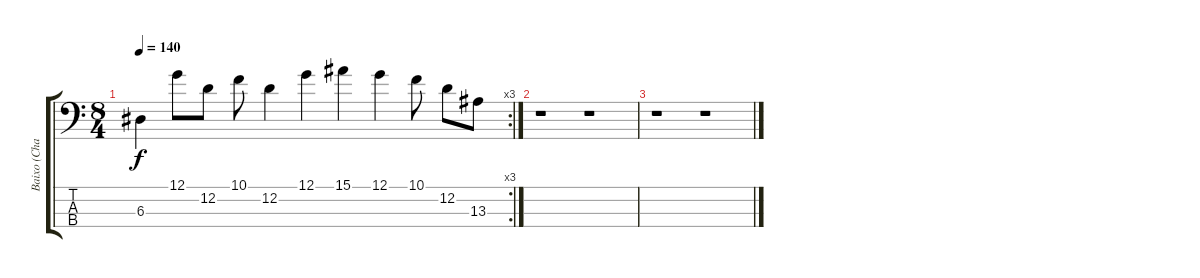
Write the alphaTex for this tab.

\track ("Baixo (Champignon)" "Baixo (Cha") {instrument slapbass2}
\staff {score tabs}
\tuning (G2 D2 A1 E1) {hide}
\rc 3
\ts (8 4)
\tempo 140
\clef f4
\ks c
6.3.4{dy f} 12.1.8 12.2.8 10.1.8 12.2.4 12.1.4 15.1.4 12.1.4 10.1.8 12.2.8 13.3.8 |
r.1 r.1 |
r.1 r.1
